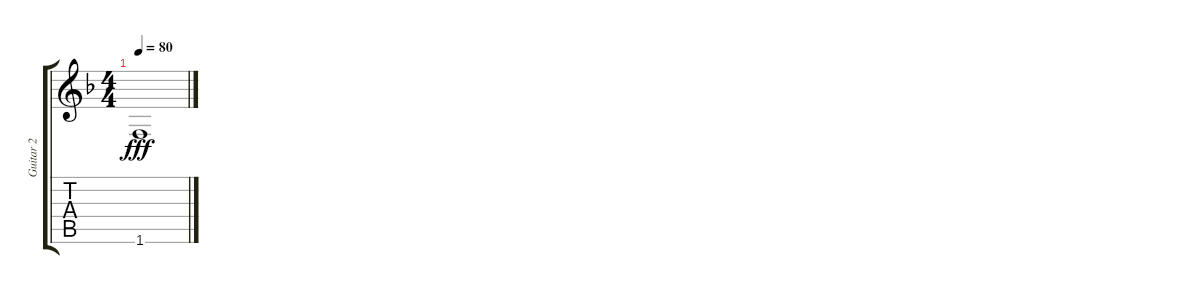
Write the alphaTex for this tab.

\track ("Guitar 2" "Guitar 2") {mute instrument acousticguitarnylon}
\staff {score tabs}
\tuning (E4 B3 G3 D3 A2 E2) {hide}
\ts (4 4)
\tempo 80
\clef g2
\ks f
1.6.1{dy fff}
